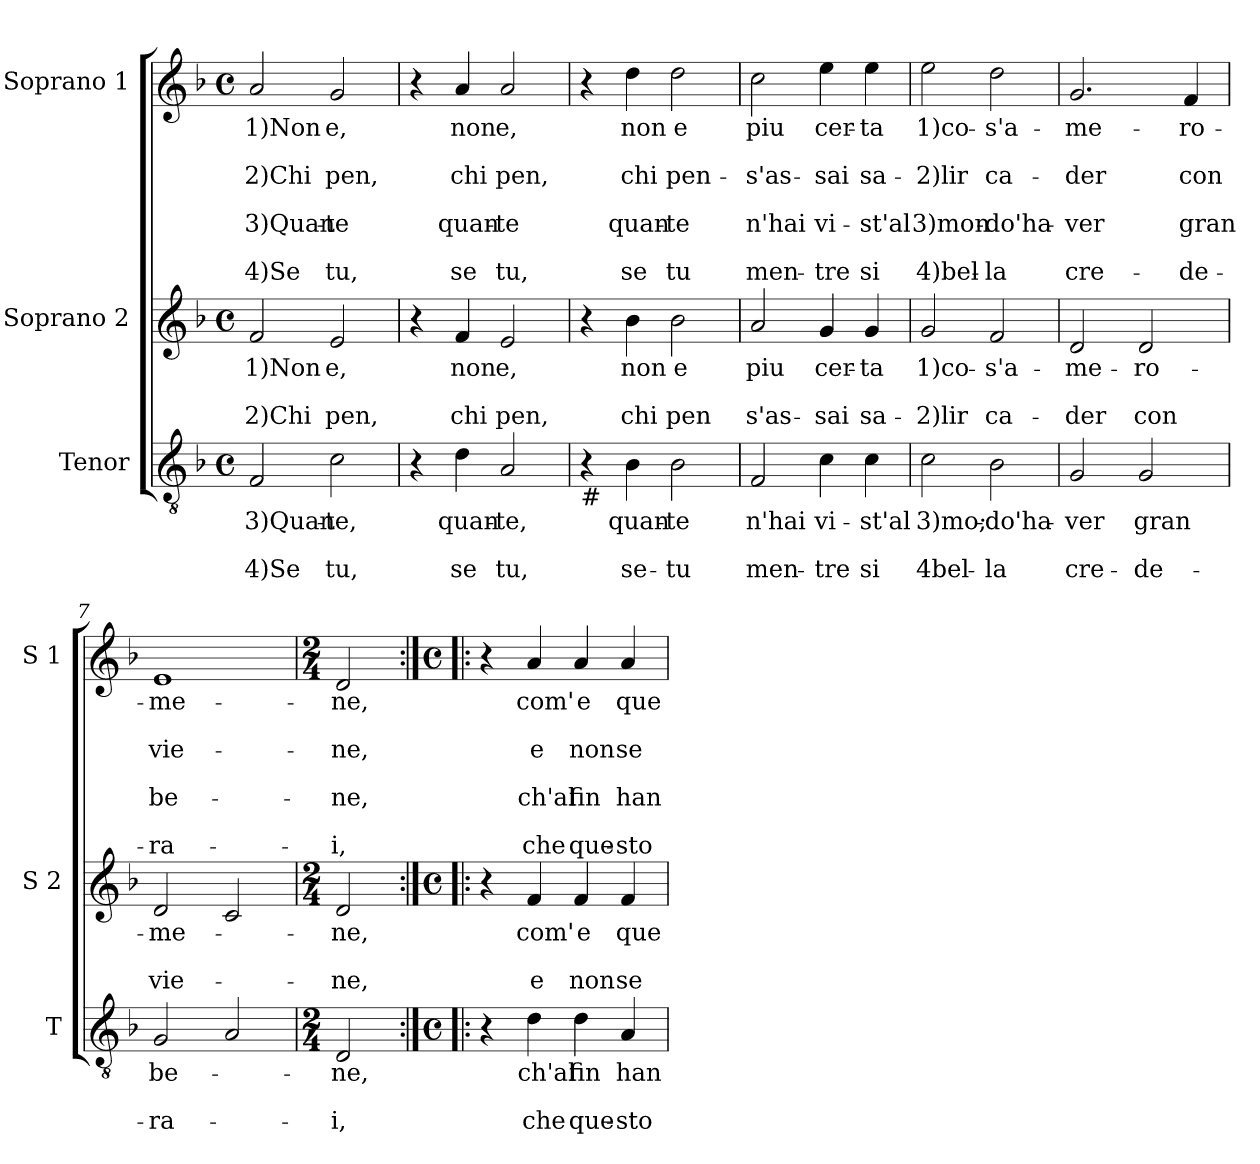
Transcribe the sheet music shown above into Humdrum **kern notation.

**kern	**text	**text	**text	**kern	**text	**text	**text	**kern	**text	**text	**text	**text	**text	**text	**text
*part3	*part3	*part3	*part3	*part2	*part2	*part2	*part2	*part1	*part1	*part1	*part1	*part1	*part1	*part1	*part1
*staff3	*staff3	*staff3	*staff3	*staff2	*staff2	*staff2	*staff2	*staff1	*staff1	*staff1	*staff1	*staff1	*staff1	*staff1	*staff1
*I"Tenor	*	*	*	*I"Soprano 2	*	*	*	*I"Soprano 1	*	*	*	*	*	*	*
*I'T	*	*	*	*I'S 2	*	*	*	*I'S 1	*	*	*	*	*	*	*
*clefGv2	*	*	*	*clefG2	*	*	*	*clefG2	*	*	*	*	*	*	*
*k[b-]	*	*	*	*k[b-]	*	*	*	*k[b-]	*	*	*	*	*	*	*
*F:	*	*	*	*F:	*	*	*	*F:	*	*	*	*	*	*	*
*M4/4	*	*	*	*M4/4	*	*	*	*M4/4	*	*	*	*	*	*	*
*met(c)	*	*	*	*met(c)	*	*	*	*met(c)	*	*	*	*	*	*	*
=1	=1	=1	=1	=1	=1	=1	=1	=1	=1	=1	=1	=1	=1	=1	=1
!	!LO:LY:b	!	!LO:LY:b	!	!LO:LY:b	!	!LO:LY:b	!	!LO:LY:b	!	!LO:LY:b	!	!LO:LY:b	!	!LO:LY:b
2F/	3)Quan-	.	4)Se	2f/	1)Non	.	2)Chi	2a/	1)Non	.	2)Chi	.	3)Quan-	.	4)Se
!	!LO:LY:b	!	!LO:LY:b	!	!LO:LY:b	!	!LO:LY:b	!	!LO:LY:b	!	!LO:LY:b	!	!LO:LY:b	!	!LO:LY:b
2c\	-te,	.	tu,	2e/	e,	.	pen,	2g/	e,	.	pen,	.	-te	.	tu,
=2	=2	=2	=2	=2	=2	=2	=2	=2	=2	=2	=2	=2	=2	=2	=2
4r	.	.	.	4r	.	.	.	4r	.	.	.	.	.	.	.
!	!LO:LY:b	!	!LO:LY:b	!	!LO:LY:b	!	!LO:LY:b	!	!LO:LY:b	!	!LO:LY:b	!	!LO:LY:b	!	!LO:LY:b
4d\	quan-	.	se	4f/	non	.	chi	4a/	non	.	chi	.	quan-	.	se
!	!LO:LY:b	!	!LO:LY:b	!	!LO:LY:b	!	!LO:LY:b	!	!LO:LY:b	!	!LO:LY:b	!	!LO:LY:b	!	!LO:LY:b
2A/	-te,	.	tu,	2e/	e,	.	pen,	2a/	e,	.	pen,	.	-te	.	tu,
=3	=3	=3	=3	=3	=3	=3	=3	=3	=3	=3	=3	=3	=3	=3	=3
!LO:TX:b:t=#	!	!	!	!	!	!	!	!	!	!	!	!	!	!	!
4r	.	.	.	4r	.	.	.	4r	.	.	.	.	.	.	.
!	!LO:LY:b	!	!LO:LY:b	!	!LO:LY:b	!	!LO:LY:b	!	!LO:LY:b	!	!LO:LY:b	!	!LO:LY:b	!	!LO:LY:b
4B-\	quan-	.	se-	4b-\	non	.	chi	4dd\	non	.	chi	.	quan-	.	se
!	!LO:LY:b	!	!LO:LY:b	!	!LO:LY:b	!	!LO:LY:b	!	!LO:LY:b	!	!LO:LY:b	!	!LO:LY:b	!	!LO:LY:b
2B-\	-te	.	-tu	2b-\	e	.	pen	2dd\	e	.	pen-	.	-te	.	tu
=4	=4	=4	=4	=4	=4	=4	=4	=4	=4	=4	=4	=4	=4	=4	=4
!	!LO:LY:b	!	!LO:LY:b	!	!LO:LY:b	!	!LO:LY:b	!	!LO:LY:b	!	!LO:LY:b	!	!LO:LY:b	!	!LO:LY:b
2F/	n'hai	.	men-	2a/	piu	.	s'as-	2cc\	piu	.	-s'as-	.	n'hai	.	men-
!	!LO:LY:b	!	!LO:LY:b	!	!LO:LY:b	!	!LO:LY:b	!	!LO:LY:b	!	!LO:LY:b	!	!LO:LY:b	!	!LO:LY:b
4c\	vi-	.	-tre	4g/	cer-	.	-sai	4ee\	cer-	.	-sai	.	vi-	.	-tre
!	!LO:LY:b	!	!LO:LY:b	!	!LO:LY:b	!	!LO:LY:b	!	!LO:LY:b	!	!LO:LY:b	!	!LO:LY:b	!	!LO:LY:b
4c\	-st'al	.	si	4g/	-ta	.	sa-	4ee\	-ta	.	sa-	.	-st'al	.	si
!!LO:LB:g=z
=5	=5	=5	=5	=5	=5	=5	=5	=5	=5	=5	=5	=5	=5	=5	=5
!	!LO:LY:b	!	!LO:LY:b	!	!LO:LY:b	!	!LO:LY:b	!	!LO:LY:b	!	!LO:LY:b	!	!LO:LY:b	!	!LO:LY:b
2c\	3)mo;-	.	4bel-	2g/	1)co-	.	-2)lir	2ee\	1)co-	.	-2)lir	.	3)mon-	.	4)bel-
!	!LO:LY:b	!	!LO:LY:b	!	!LO:LY:b	!	!LO:LY:b	!	!LO:LY:b	!	!LO:LY:b	!	!LO:LY:b	!	!LO:LY:b
2B-\	-do'ha-	.	-la	2f/	-s'a-	.	ca-	2dd\	-s'a-	.	ca-	.	-do'ha-	.	-la
=6	=6	=6	=6	=6	=6	=6	=6	=6	=6	=6	=6	=6	=6	=6	=6
!	!LO:LY:b	!	!LO:LY:b	!	!LO:LY:b	!	!LO:LY:b	!	!LO:LY:b	!	!LO:LY:b	!	!LO:LY:b	!	!LO:LY:b
2G/	-ver	.	cre-	2d/	-me-	.	-der	2.g/	-me-	.	-der	.	-ver	.	cre-
!	!LO:LY:b	!	!LO:LY:b	!	!LO:LY:b	!	!LO:LY:b	!	!	!	!	!	!	!	!
2G/	gran	.	-de-	2d/	-ro-	.	con	.	.	.	.	.	.	.	.
!	!	!	!	!	!	!	!	!	!LO:LY:b	!	!LO:LY:b	!	!LO:LY:b	!	!LO:LY:b
.	.	.	.	.	.	.	.	4f/	-ro-	.	con	.	gran	.	-de-
=7	=7	=7	=7	=7	=7	=7	=7	=7	=7	=7	=7	=7	=7	=7	=7
!	!LO:LY:b	!	!LO:LY:b	!	!LO:LY:b	!	!LO:LY:b	!	!LO:LY:b	!	!LO:LY:b	!	!LO:LY:b	!	!LO:LY:b
2G/	be-	.	-ra-	2d/	-me-	.	vie-	1e	-me-	.	vie-	.	be-	.	-ra-
2A/	.	.	.	2c/	.	.	.	.	.	.	.	.	.	.	.
=8	=8	=8	=8	=8	=8	=8	=8	=8	=8	=8	=8	=8	=8	=8	=8
*M2/4	*	*	*	*M2/4	*	*	*	*M2/4	*	*	*	*	*	*	*
!	!LO:LY:b	!	!LO:LY:b	!	!LO:LY:b	!	!LO:LY:b	!	!LO:LY:b	!	!LO:LY:b	!	!LO:LY:b	!	!LO:LY:b
2D/	-ne,	.	-i,	2d/	-ne,	.	-ne,	2d/	-ne,	.	-ne,	.	-ne,	.	-i,
=9:|!|:	=9:|!|:	=9:|!|:	=9:|!|:	=9:|!|:	=9:|!|:	=9:|!|:	=9:|!|:	=9:|!|:	=9:|!|:	=9:|!|:	=9:|!|:	=9:|!|:	=9:|!|:	=9:|!|:	=9:|!|:
*M4/4	*	*	*	*M4/4	*	*	*	*M4/4	*	*	*	*	*	*	*
*met(c)	*	*	*	*met(c)	*	*	*	*met(c)	*	*	*	*	*	*	*
4r	.	.	.	4r	.	.	.	4r	.	.	.	.	.	.	.
!	!LO:LY:b	!	!LO:LY:b	!	!LO:LY:b	!	!LO:LY:b	!	!LO:LY:b	!	!LO:LY:b	!	!LO:LY:b	!	!LO:LY:b
4d\	ch'al	.	che	4f/	com'	.	e	4a/	com'	.	e	.	ch'al	.	che
!	!LO:LY:b	!	!LO:LY:b	!	!LO:LY:b	!	!LO:LY:b	!	!LO:LY:b	!	!LO:LY:b	!	!LO:LY:b	!	!LO:LY:b
4d\	fin	.	que-	4f/	e	.	non	4a/	e	.	non	.	fin	.	que-
!	!LO:LY:b	!	!LO:LY:b	!	!LO:LY:b	!	!LO:LY:b	!	!LO:LY:b	!	!LO:LY:b	!	!LO:LY:b	!	!LO:LY:b
4A/	han	.	-sto	4f/	que-	.	se	4a/	que-	.	se	.	han	.	-sto
=	=	=	=	=	=	=	=	=	=	=	=	=	=	=	=
*-	*-	*-	*-	*-	*-	*-	*-	*-	*-	*-	*-	*-	*-	*-	*-
